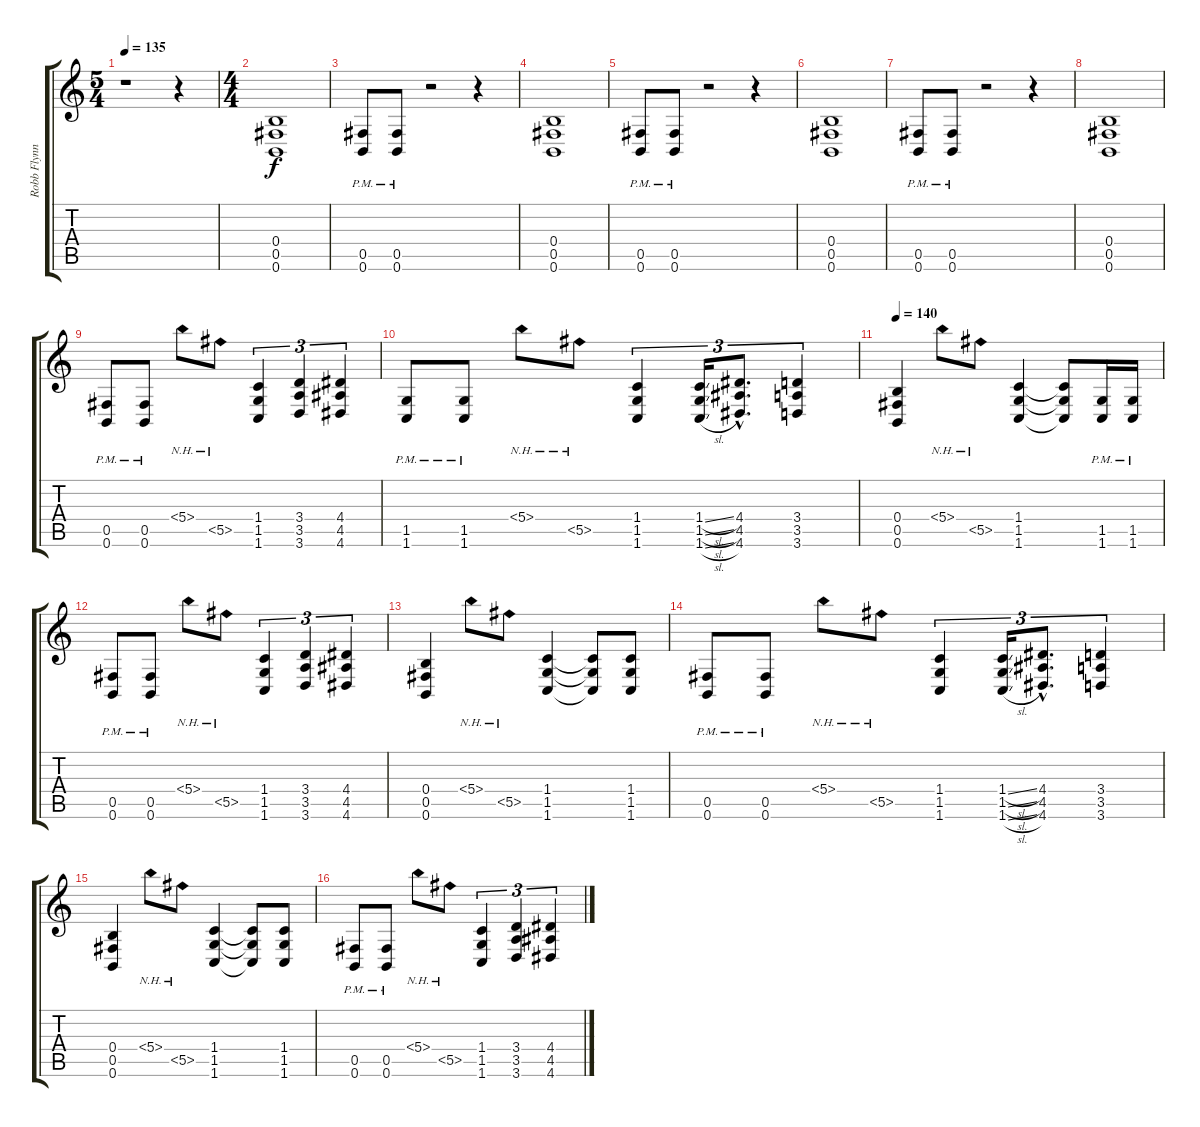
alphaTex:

\track ("Robb Flynn" "Robb Flynn") {instrument distortionguitar}
\staff {score tabs}
\tuning (Db4 Ab3 E3 B2 Gb2 B1) {hide}
\ts (5 4)
\tempo 135
\clef g2
\ks c
r.1{dy f instrument distortionguitar} r.4 |
\ts (4 4)
(0.4 0.5 0.6).1 |
(0.5{pm} 0.6{pm}).8 (0.5{pm} 0.6{pm}).8 r.2 r.4 |
(0.4 0.5 0.6).1 |
(0.5{pm} 0.6{pm}).8 (0.5{pm} 0.6{pm}).8 r.2 r.4 |
(0.4 0.5 0.6).1 |
(0.5{pm} 0.6{pm}).8 (0.5{pm} 0.6{pm}).8 r.2 r.4 |
(0.4 0.5 0.6).1 |
(0.5{pm} 0.6{pm}).8 (0.5{pm} 0.6{pm}).8 5.4{nh}.8 5.5{nh}.8 (1.4 1.5 1.6).4{tu (3 2)} (3.4 3.5 3.6).4{tu (3 2)} (4.4 4.5 4.6).4{tu (3 2)} |
(1.5{pm} 1.6{pm}).8 (1.5{pm} 1.6{pm}).8 5.4{nh}.8 5.5{nh}.8 (1.4 1.5 1.6).4{tu (3 2)} (1.4{sl} 1.5{sl} 1.6{sl}).16{tu (3 2)} (4.4{hac} 4.5{hac} 4.6{hac}).8{d tu (3 2)} (3.4 3.5 3.6).4{tu (3 2)} |
\tempo 140
(0.4 0.5 0.6).4 5.4{nh}.8 5.5{nh}.8 (1.4 1.5 1.6).4 (1.4{t} 1.5{t} 1.6{t}).8 (1.5{pm} 1.6{pm}).16 (1.5{pm} 1.6{pm}).16 |
(0.5{pm} 0.6{pm}).8 (0.5{pm} 0.6{pm}).8 5.4{nh}.8 5.5{nh}.8 (1.4 1.5 1.6).4{tu (3 2)} (3.4 3.5 3.6).4{tu (3 2)} (4.4 4.5 4.6).4{tu (3 2)} |
(0.4 0.5 0.6).4 5.4{nh}.8 5.5{nh}.8 (1.4 1.5 1.6).4 (1.4{t} 1.5{t} 1.6{t}).8 (1.4 1.5 1.6).8 |
(0.5{pm} 0.6{pm}).8 (0.5{pm} 0.6{pm}).8 5.4{nh}.8 5.5{nh}.8 (1.4 1.5 1.6).4{tu (3 2)} (1.4{sl} 1.5{sl} 1.6{sl}).16{tu (3 2)} (4.4{hac} 4.5{hac} 4.6{hac}).8{d tu (3 2)} (3.4 3.5 3.6).4{tu (3 2)} |
(0.4 0.5 0.6).4 5.4{nh}.8 5.5{nh}.8 (1.4 1.5 1.6).4 (1.4{t} 1.5{t} 1.6{t}).8 (1.4 1.5 1.6).8 |
(0.5{pm} 0.6{pm}).8 (0.5{pm} 0.6{pm}).8 5.4{nh}.8 5.5{nh}.8 (1.4 1.5 1.6).4{tu (3 2)} (3.4 3.5 3.6).4{tu (3 2)} (4.4 4.5 4.6).4{tu (3 2)}
